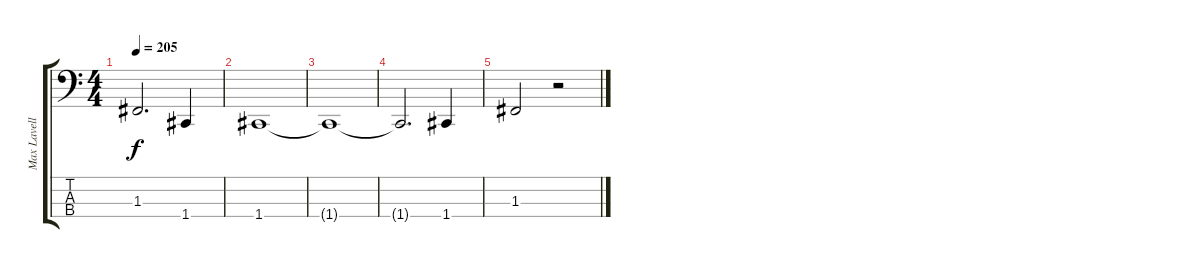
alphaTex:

\track ("Max Lavelle" "Max Lavell") {instrument electricbasspick}
\staff {score tabs}
\tuning (Eb2 Bb1 F1 C1) {hide}
\ts (4 4)
\tempo 205
\clef f4
\ks c
1.3.2{d dy f} 1.4.4 |
1.4.1 |
1.4{t}.1 |
1.4{t}.2{d} 1.4.4 |
1.3.2 r.2
